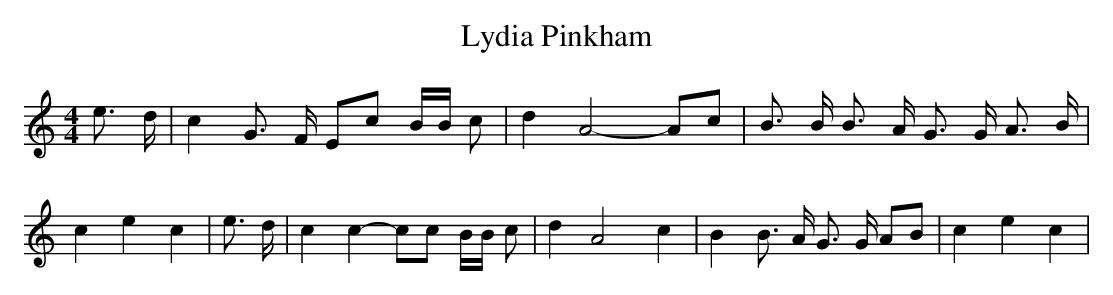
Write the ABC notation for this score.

X:1
T:Lydia Pinkham
M:4/4
L:1/8
K:C
 e3/2 d/2| c2 G3/2 F/2 Ec B/2B/2 c| d2 A4- Ac| B3/2 B/2 B3/2 A/2 G3/2 G/2 A3/2 B/2|\
 c2- e2- c2| e3/2 d/2| c2 c2- cc B/2B/2 c| d2 A4 c2| B2 B3/2 A/2 G3/2 G/2 AB|\
 c2- e2- c2|
